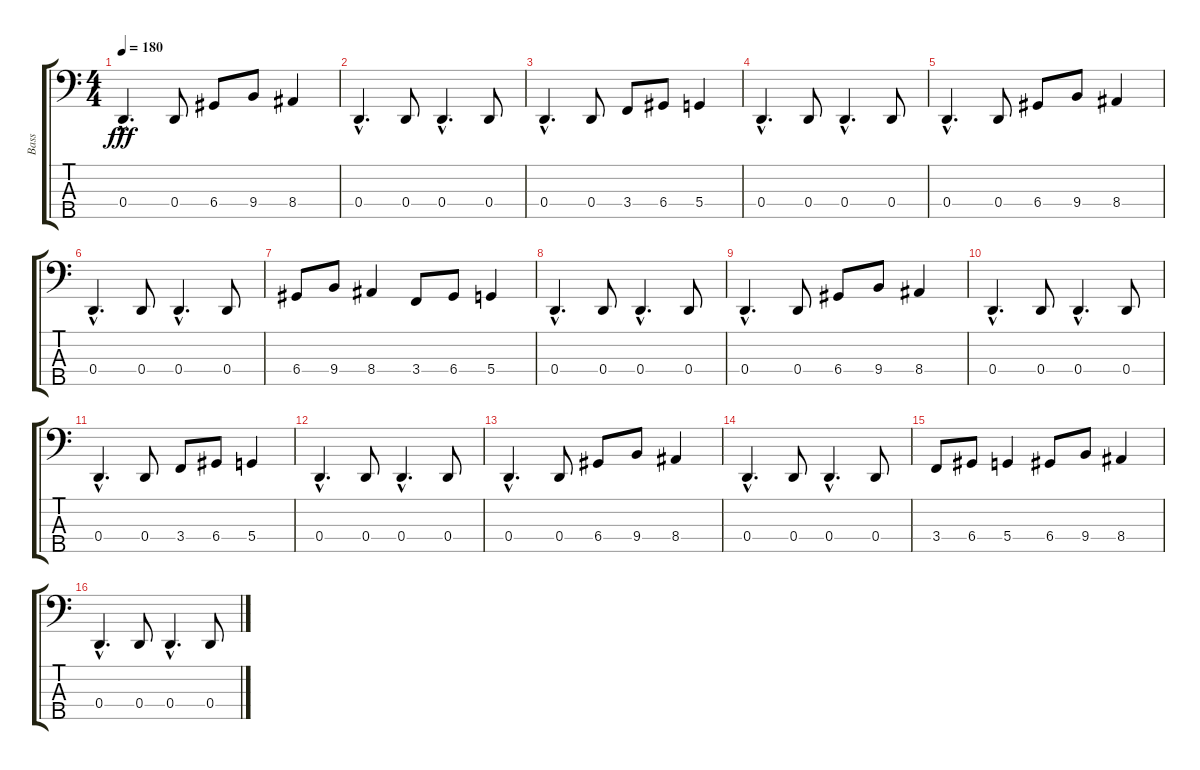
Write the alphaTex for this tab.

\track ("Bass" "Bass") {instrument electricbassfinger}
\staff {score tabs}
\tuning (F2 C2 G1 D1 A0) {hide}
\ts (4 4)
\tempo 180
\clef f4
\ks c
0.4{hac}.4{d dy fff} 0.4.8 6.4.8 9.4.8 8.4.4 |
0.4{hac}.4{d} 0.4.8 0.4{hac}.4{d} 0.4.8 |
0.4{hac}.4{d} 0.4.8 3.4.8 6.4.8 5.4.4 |
0.4{hac}.4{d} 0.4.8 0.4{hac}.4{d} 0.4.8 |
0.4{hac}.4{d} 0.4.8 6.4.8 9.4.8 8.4.4 |
0.4{hac}.4{d} 0.4.8 0.4{hac}.4{d} 0.4.8 |
6.4.8 9.4.8 8.4.4 3.4.8 6.4.8 5.4.4 |
0.4{hac}.4{d} 0.4.8 0.4{hac}.4{d} 0.4.8 |
0.4{hac}.4{d} 0.4.8 6.4.8 9.4.8 8.4.4 |
0.4{hac}.4{d} 0.4.8 0.4{hac}.4{d} 0.4.8 |
0.4{hac}.4{d} 0.4.8 3.4.8 6.4.8 5.4.4 |
0.4{hac}.4{d} 0.4.8 0.4{hac}.4{d} 0.4.8 |
0.4{hac}.4{d} 0.4.8 6.4.8 9.4.8 8.4.4 |
0.4{hac}.4{d} 0.4.8 0.4{hac}.4{d} 0.4.8 |
3.4.8 6.4.8 5.4.4 6.4.8 9.4.8 8.4.4 |
0.4{hac}.4{d} 0.4.8 0.4{hac}.4{d} 0.4.8
